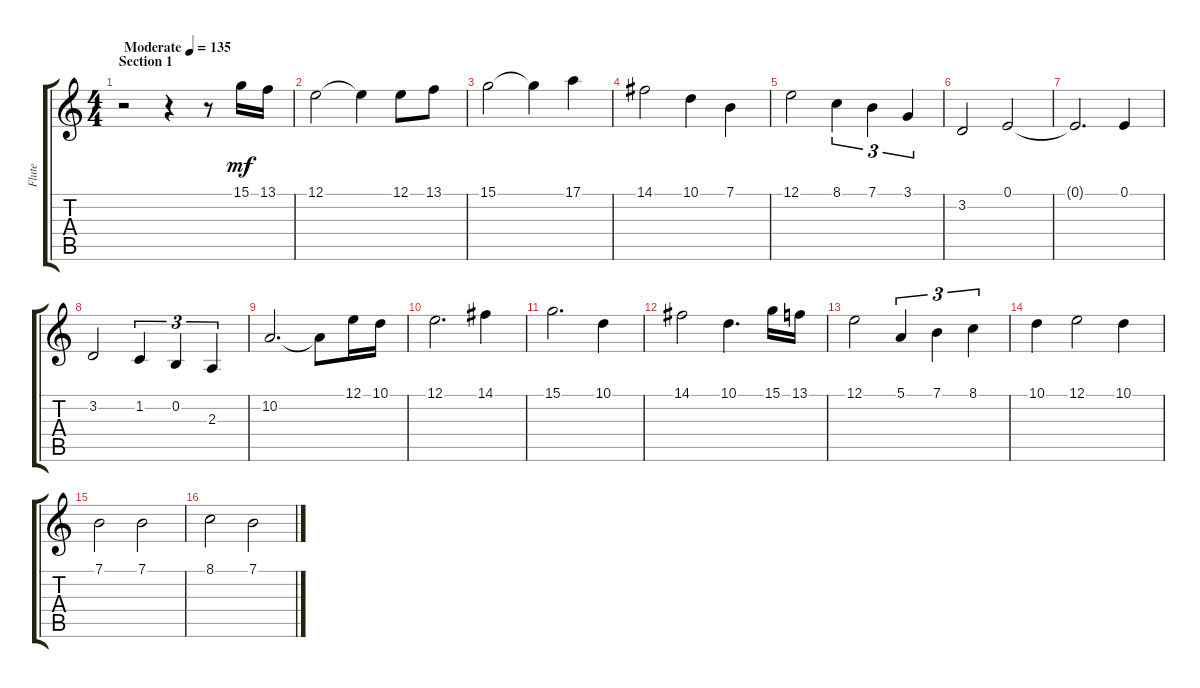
\track ("Flute" "Flute") {instrument flute}
\staff {score tabs}
\tuning (E4 B3 G3 D3 A2 E2) {hide}
\ts (4 4)
\section ("" "Section 1")
\tempo (135 "Moderate")
\clef g2
\ks c
r.2{dy mf instrument flute} r.4 r.8 15.1.16 13.1.16 |
12.1.2 12.1{t}.4 12.1.8 13.1.8 |
15.1.2 15.1{t}.4 17.1.4 |
14.1.2 10.1.4 7.1.4 |
12.1.2 8.1.4{tu (3 2)} 7.1.4{tu (3 2)} 3.1.4{tu (3 2)} |
3.2.2 0.1.2 |
0.1{t}.2{d} 0.1.4 |
3.2.2 1.2.4{tu (3 2)} 0.2.4{tu (3 2)} 2.3.4{tu (3 2)} |
10.2.2{d} 10.2{t}.8 12.1.16 10.1.16 |
12.1.2{d} 14.1.4 |
15.1.2{d} 10.1.4 |
14.1.2 10.1.4{d} 15.1.16 13.1.16 |
12.1.2 5.1.4{tu (3 2)} 7.1.4{tu (3 2)} 8.1.4{tu (3 2)} |
10.1.4 12.1.2 10.1.4 |
7.1.2 7.1.2 |
8.1.2 7.1.2
